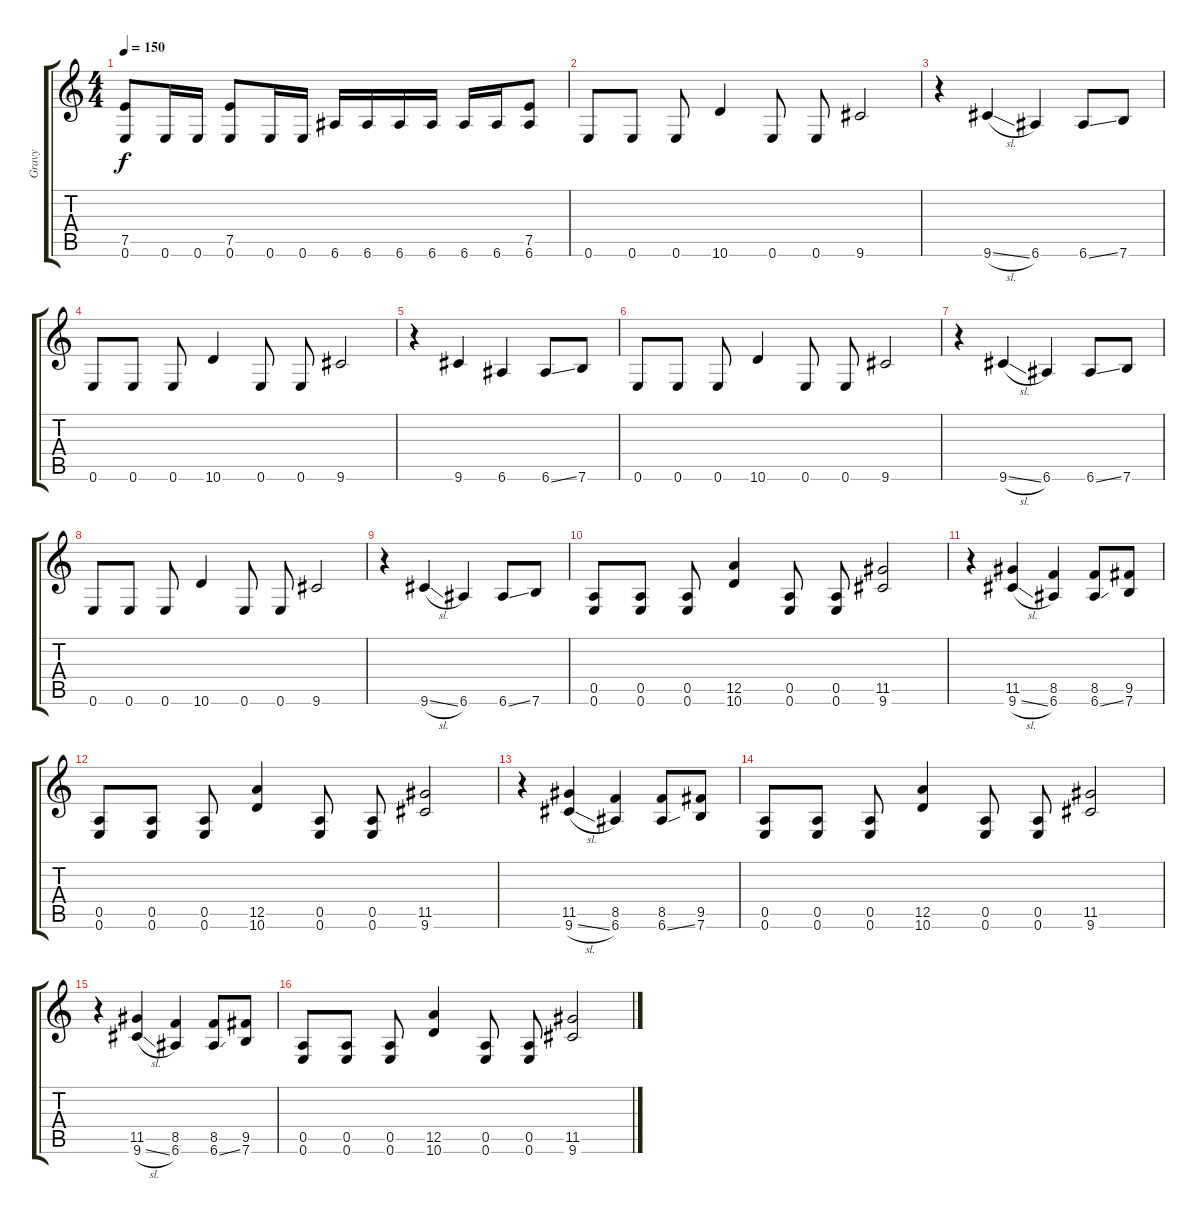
\track ("Gravy" "Gravy") {instrument distortionguitar}
\staff {score tabs}
\tuning (E4 B3 G3 D3 A2 E2) {hide}
\ts (4 4)
\tempo 150
\clef g2
\ks c
(7.5 0.6).8{dy f} 0.6.16 0.6.16 (7.5 0.6).8 0.6.16 0.6.16 6.6.16 6.6.16 6.6.16 6.6.16 6.6.16 6.6.16 (7.5 6.6).8 |
0.6.8 0.6.8 0.6.8 10.6.4 0.6.8 0.6.8 9.6.2 |
r.4 9.6{sl}.4 6.6.4 6.6{ss}.8 7.6.8 |
0.6.8 0.6.8 0.6.8 10.6.4 0.6.8 0.6.8 9.6.2 |
r.4 9.6.4 6.6.4 6.6{ss}.8 7.6.8 |
0.6.8 0.6.8 0.6.8 10.6.4 0.6.8 0.6.8 9.6.2 |
r.4 9.6{sl}.4 6.6.4 6.6{ss}.8 7.6.8 |
0.6.8 0.6.8 0.6.8 10.6.4 0.6.8 0.6.8 9.6.2 |
r.4 9.6{sl}.4 6.6.4 6.6{ss}.8 7.6.8 |
(0.5 0.6).8 (0.5 0.6).8 (0.5 0.6).8 (12.5 10.6).4 (0.5 0.6).8 (0.5 0.6).8 (11.5 9.6).2 |
r.4 (11.5 9.6{sl}).4 (8.5 6.6).4 (8.5 6.6{ss}).8 (9.5 7.6).8 |
(0.5 0.6).8 (0.5 0.6).8 (0.5 0.6).8 (12.5 10.6).4 (0.5 0.6).8 (0.5 0.6).8 (11.5 9.6).2 |
r.4 (11.5 9.6{sl}).4 (8.5 6.6).4 (8.5 6.6{ss}).8 (9.5 7.6).8 |
(0.5 0.6).8 (0.5 0.6).8 (0.5 0.6).8 (12.5 10.6).4 (0.5 0.6).8 (0.5 0.6).8 (11.5 9.6).2 |
r.4 (11.5 9.6{sl}).4 (8.5 6.6).4 (8.5 6.6{ss}).8 (9.5 7.6).8 |
(0.5 0.6).8 (0.5 0.6).8 (0.5 0.6).8 (12.5 10.6).4 (0.5 0.6).8 (0.5 0.6).8 (11.5 9.6).2
